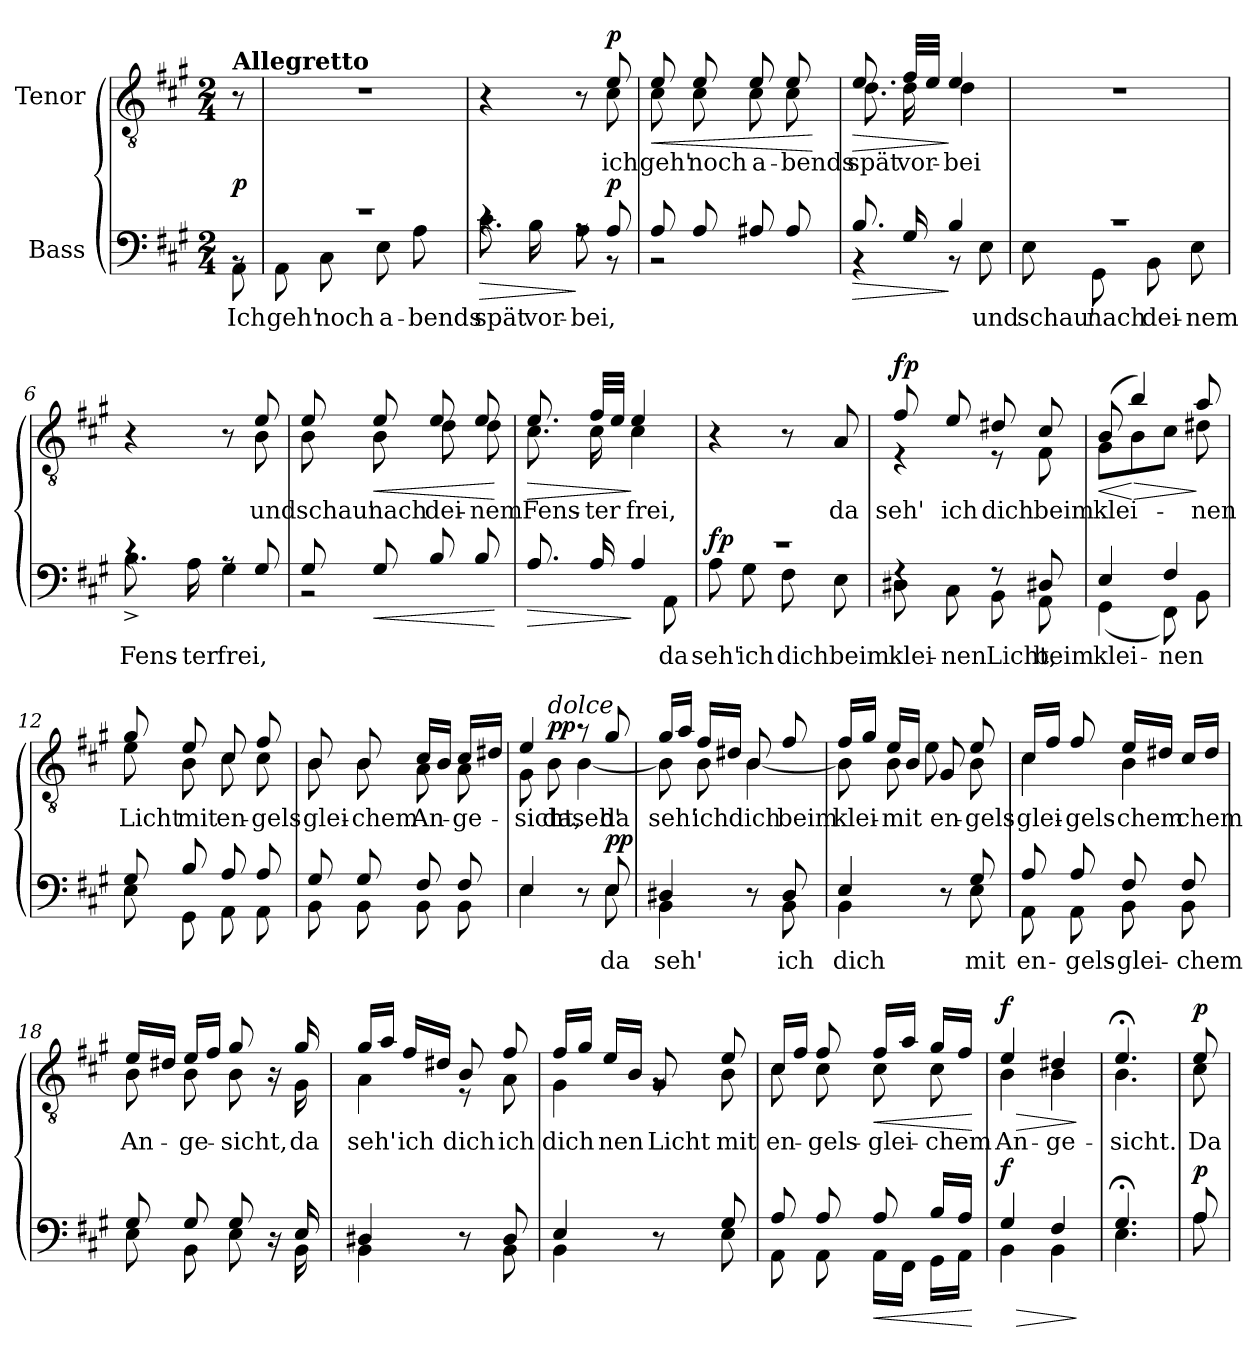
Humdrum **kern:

**kern	**text	**dynam	**kern	**text	**dynam
*part2	*part2	*part2	*part1	*part1	*part1
*staff2	*staff2	*staff2	*staff1	*staff1	*staff1
*I"Bass	*	*	*I"Tenor	*	*
*clefF4	*	*	*clefGv2	*	*
*k[f#c#g#]	*	*	*k[f#c#g#]	*	*
*M2/4	*	*	*M2/4	*	*
=	=	=	=	=	=
*^	*	*	*	*	*
!	!	!	!	!LO:TX:a:B:t=Allegretto	!	!
!	!	!LO:LY:b	!LO:DY:b	!	!	!
8rBB	8AA\	Ich	p	8r	.	.
=1	=1	=1	=1	=1	=1	=1
!	!	!LO:LY:b	!	!	!	!
2r	8AA\	geh'	.	2r	.	.
!	!	!LO:LY:b	!	!	!	!
.	8C#\	noch	.	.	.	.
!	!	!LO:LY:b	!	!	!	!
.	8E\	a-	.	.	.	.
!	!	!LO:LY:b	!	!	!	!
.	8A\	-bends	.	.	.	.
=2	=2	=2	=2	=2	=2	=2
!	!	!LO:LY:b	!LO:HP:b	!	!	!
*	*	*	*	*^	*	*
4rc	8.c#\	spät	>	4r	4ryy	.	.
!	!	!LO:LY:b	!	!	!	!	!
.	16B\	vor-	.	.	.	.	.
!	!	!LO:LY:b	!	!	!	!	!
8rA	8A\	-bei,	]	8r	8ryy	.	.
!	!	!	!LO:DY:a	!	!	!LO:LY:b	!LO:DY:a
8A/	8r	.	p	8e/	8c#\	ich	p
=3	=3	=3	=3	=3	=3	=3	=3
!	!	!	!LO:HP:b	!	!	!LO:LY:b	!LO:HP:b
8A/	2r	.	<	8e/	8c#\	geh'	<
!	!	!	!	!	!	!LO:LY:b	!
8A/	.	.	.	8e/	8c#\	noch	.
!	!	!	!	!	!	!LO:LY:b	!
8A#X/	.	.	.	8e/	8c#\	a-	.
!	!	!	!	!	!	!LO:LY:b	!
8A#/	.	.	.	8e/	8c#\	-bends	.
*v	*v	*	*	*	*	*	*
*	*	*	*v	*v	*	*
.	.	[	.	.	[
=4	=4	=4	=4	=4	=4
!	!	!LO:HP:b	!	!LO:LY:b	!LO:HP:b
*^	*	*	*^	*	*
8.B/	4r	.	>	8.e/	8.d\	spät	>
!	!	!	!	!	!	!LO:LY:b	!
16G#/	.	.	.	32f#/LLL	16d\	vor-	.
.	.	.	.	32e/JJJ	.	.	.
!	!	!	!	!	!	!LO:LY:b	!
4B/	8r	.	]	4e/	4d\	-bei	]
!	!	!LO:LY:b	!	!	!	!	!
.	8E\	und	.	.	.	.	.
*	*	*	*	*v	*v	*	*
!!LO:LB:g=z
=5	=5	=5	=5	=5	=5	=5
!	!	!LO:LY:b	!	!	!	!
2r	8E\	schau'	.	2r	.	.
!	!	!LO:LY:b	!	!	!	!
.	8GG#\	nach	.	.	.	.
!	!	!LO:LY:b	!	!	!	!
.	8BB\	dei-	.	.	.	.
!	!	!LO:LY:b	!	!	!	!
.	8E\	-nem	.	.	.	.
=6	=6	=6	=6	=6	=6	=6
!	!	!LO:LY:b	!	!	!	!
*	*	*	*	*^	*	*
4rc	8.B^\	Fens-	.	4r	4ryy	.	.
!	!	!LO:LY:b	!	!	!	!	!
.	16A\	-ter	.	.	.	.	.
!	!	!LO:LY:b	!	!	!	!	!
8rA	4G#\	frei,	.	8r	8ryy	.	.
!	!	!	!	!	!	!LO:LY:b	!
8G#/	.	.	.	8e/	8B\	und	.
=7	=7	=7	=7	=7	=7	=7	=7
!	!	!	!	!	!	!LO:LY:b	!
8G#/	2r	.	.	8e/	8B\	schau'	.
!	!	!	!LO:HP:b	!	!	!LO:LY:b	!LO:HP:b
8G#/	.	.	<	8e/	8B\	nach	<
!	!	!	!	!	!	!LO:LY:b	!
8B/	.	.	.	8e/	8d\	dei-	.
!	!	!	!	!	!	!LO:LY:b	!
8B/	.	.	.	8e/	8d\	-nem	.
*v	*v	*	*	*	*	*	*
*	*	*	*v	*v	*	*
.	.	[	.	.	[
=8	=8	=8	=8	=8	=8
!	!	!LO:HP:b	!	!LO:LY:b	!LO:HP:b
*^	*	*	*^	*	*
8.A/	4.ryy	.	>	8.e/	8.c#\	Fens-	>
!	!	!	!	!	!	!LO:LY:b	!
16A/	.	.	.	32f#/LLL	16c#\	-ter	.
.	.	.	.	32e/JJJ	.	.	.
!	!	!	!	!	!	!LO:LY:b	!
4A/	.	.	]	4e/	4c#\	frei,	]
!	!	!LO:LY:b	!	!	!	!	!
.	8AA\	da	.	.	.	.	.
=9	=9	=9	=9	=9	=9	=9	=9
!	!	!LO:LY:b	!LO:DY:a	!	!	!	!
2r	8A\	seh'	fp	4r	4ryy	.	.
!	!	!LO:LY:b	!	!	!	!	!
.	8G#\	ich	.	.	.	.	.
!	!	!LO:LY:b	!	!	!	!	!
.	8F#\	dich	.	8r	4ryy	.	.
!	!	!LO:LY:b	!	!	!	!LO:LY:b	!
.	8E\	beim	.	8A/	.	da	.
!!LO:LB:g=z	!!
=10	=10	=10	=10	=10	=10	=10	=10
!	!	!LO:LY:b	!	!	!	!LO:LY:b	!LO:DY:a
4rF	8D#X\	klei-	.	8f#/	4r	seh'	fp
!	!	!LO:LY:b	!	!	!	!LO:LY:b	!
.	8C#\	-nen	.	8e/	.	ich	.
!	!	!LO:LY:b	!	!	!	!LO:LY:b	!
8rF	8BB\	Licht,	.	8d#X/	8r	dich	.
!	!	!LO:LY:b	!	!	!	!LO:LY:b	!
8D#X/	8AA\	beim	.	8c#/	8F#\	beim	.
=11	=11	=11	=11	=11	=11	=11	=11
!	!	!LO:LY:b	!	!	!	!LO:LY:b	!LO:HP:b
4E/	(4GG#\	klei-	.	(8B/	8G#\L	klei-	<
!	!	!	!	!	!	!	!LO:HP:n=1:b
.	.	.	.	4b/)	8B\	.	[ >
!	!	!LO:LY:b	!	!	!	!	!
4F#/	8FF#\)	-nen	.	.	8c#\J	.	.
!	!	!	!	!	!	!LO:LY:b	!
.	8BB\	.	.	8a/	8d#X\	-nen	]
=12	=12	=12	=12	=12	=12	=12	=12
!	!	!	!	!	!	!LO:LY:b	!
8G#/	8E\	.	.	8g#/	8e\	Licht	.
!	!	!	!	!	!	!LO:LY:b	!
8B/	8GG#\	.	.	8e/	8B\	mit	.
!	!	!	!	!	!	!LO:LY:b	!
8A/	8AA\	.	.	8c#/	8c#\	en-	.
!	!	!	!	!	!	!LO:LY:b	!
8A/	8AA\	.	.	8f#/	8c#\	-gels-	.
=13	=13	=13	=13	=13	=13	=13	=13
!	!	!	!	!	!	!LO:LY:b	!
8G#/	8BB\	.	.	8B/	8B\	-glei-	.
!	!	!	!	!	!	!LO:LY:b	!
8G#/	8BB\	.	.	8B/	8B\	-chem	.
!	!	!	!	!	!	!LO:LY:b	!
8F#/	8BB\	.	.	16c#/LL	8A\	An-	.
.	.	.	.	16B/JJ	.	.	.
!	!	!	!	!	!	!LO:LY:b	!
8F#/	8BB\	.	.	16c#/LL	8A\	-ge-	.
.	.	.	.	16d#X/JJ	.	.	.
=14	=14	=14	=14	=14	=14	=14	=14
!	!	!	!	!	!	!LO:LY:b	!
4E/	4E\	.	.	4e/	8G#\	-sicht,	.
!	!	!	!	!	!LO:TX:a:i:t=dolce	!	!
!	!	!	!	!	!	!LO:LY:b	!LO:DY:a
.	.	.	.	.	8B\	da	pp
!	!	!	!	!	!	!LO:LY:b	!
8r	8rFyy	.	.	8r	[4B\	seh'	.
!	!	!LO:LY:b	!LO:DY:a	!	!	!LO:LY:b	!
8E/	8E\	da	pp	8g#/	.	da	.
!!LO:LB:g=z	!!
=15	=15	=15	=15	=15	=15	=15	=15
!	!	!LO:LY:b	!	!	!	!LO:LY:b	!
4D#X/	4BB\	seh'	.	16g#/LL	8B\]	seh'	.
.	.	.	.	16a/JJ	.	.	.
!	!	!	!	!	!	!LO:LY:b	!
!	!	!	!	!	!	!LO:LY:b	!
.	.	.	.	16f#/LL	8B\	ich	.
.	.	.	.	16d#X/JJ	.	.	.
!	!	!	!	!	!	!LO:LY:b	!
!	!	!	!	!	!	!LO:LY:b	!
8r	8ryy	.	.	8B/	[4B\	dich	.
!	!	!LO:LY:b	!	!	!	!LO:LY:b	!
8D#/	8BB\	ich	.	8f#/	.	beim	.
=16	=16	=16	=16	=16	=16	=16	=16
!	!	!LO:LY:b	!	!	!	!LO:LY:b	!
4E/	4BB\	dich	.	16f#/LL	8B\]	klei-	.
.	.	.	.	16g#/JJ	.	.	.
!	!	!	!	!	!	!LO:LY:b	!
!	!	!	!	!	!	!LO:LY:b	!
.	.	.	.	16e/LL	8B\	mit	.
.	.	.	.	16B/JJ	.	.	.
!	!	!	!	!	!	!LO:LY:b	!
!	!	!	!	!	!	!LO:LY:b	!
8r	8ryy	.	.	8G#/	8e\	en-	.
!	!	!LO:LY:b	!	!	!	!LO:LY:b	!
!	!	!	!	!	!	!LO:LY:b	!
8G#/	8E\	mit	.	8e/	8B\	-gels-	.
=17	=17	=17	=17	=17	=17	=17	=17
!	!	!LO:LY:b	!	!	!	!LO:LY:b	!
!	!	!	!	!	!	!LO:LY:b	!
8A/	8AA\	en-	.	16c#/LL	4c#\	-glei-	.
.	.	.	.	16f#/JJ	.	.	.
!	!	!LO:LY:b	!	!	!	!LO:LY:b	!
8A/	8AA\	-gels-	.	8f#/	.	-gels-	.
!	!	!LO:LY:b	!	!	!	!LO:LY:b	!
!	!	!	!	!	!	!LO:LY:b	!
8F#/	8BB\	-glei-	.	16e/LL	4B\	-chem	.
.	.	.	.	16d#X/JJ	.	.	.
!	!	!LO:LY:b	!	!	!	!LO:LY:b	!
8F#/	8BB\	-chem	.	16c#/LL	.	-chem	.
.	.	.	.	16d#/JJ	.	.	.
=18	=18	=18	=18	=18	=18	=18	=18
!	!	!	!	!	!	!LO:LY:b	!
8G#/	8E\	.	.	16e/LL	8B\	An-	.
.	.	.	.	16d#X/JJ	.	.	.
!	!	!	!	!	!	!LO:LY:b	!
8G#/	8BB\	.	.	16e/LL	8B\	-ge-	.
.	.	.	.	16f#/JJ	.	.	.
!	!	!	!	!	!	!LO:LY:b	!
8G#/	8E\	.	.	8g#/	8B\	-sicht,	.
16r	16ryy	.	.	16r	16ryy	.	.
!	!	!	!	!	!	!LO:LY:b	!
!	!	!	!	!	!	!LO:LY:b	!
16E/	16BB\	.	.	16g#/	16G#\	da	.
!!LO:LB:g=z	!!
=19	=19	=19	=19	=19	=19	=19	=19
!	!	!	!	!	!	!LO:LY:b	!
!	!	!	!	!	!	!LO:LY:b	!
4D#X/	4BB\	.	.	16g#/LL	4A\	seh'	.
.	.	.	.	16a/JJ	.	.	.
!	!	!	!	!	!	!LO:LY:b	!
.	.	.	.	16f#/LL	.	ich	.
.	.	.	.	16d#X/JJ	.	.	.
!	!	!	!	!	!	!LO:LY:b	!
8r	8ryy	.	.	8B/	8r	dich	.
!	!	!	!	!	!	!LO:LY:b	!
!	!	!	!	!	!	!LO:LY:b	!
8D#/	8BB\	.	.	8f#/	8A\	ich	.
=20	=20	=20	=20	=20	=20	=20	=20
!	!	!	!	!	!	!LO:LY:b	!
!	!	!	!	!	!	!LO:LY:b	!
4E/	4BB\	.	.	16f#/LL	4G#\	dich	.
.	.	.	.	16g#/JJ	.	.	.
!	!	!	!	!	!	!LO:LY:b	!
.	.	.	.	16e/LL	.	-nen	.
.	.	.	.	16B/JJ	.	.	.
!	!	!	!	!	!	!LO:LY:b	!
8r	8ryy	.	.	8G#/	8rG	Licht	.
!	!	!	!	!	!	!LO:LY:b	!
8G#/	8E\	.	.	8e/	8B\	mit	.
=21	=21	=21	=21	=21	=21	=21	=21
!	!	!	!	!	!	!LO:LY:b	!
8A/	8AA\	.	.	16c#/LL	8c#\	en-	.
.	.	.	.	16f#/JJ	.	.	.
!	!	!	!	!	!	!LO:LY:b	!
8A/	8AA\	.	.	8f#/	8c#\	-gels-	.
!	!	!	!LO:HP:b	!	!	!LO:LY:b	!LO:HP:b
8A/	16AA\LL	.	<	16f#/LL	8c#\	-glei-	<
.	16FF#\JJ	.	.	16a/JJ	.	.	.
!	!	!	!	!	!	!LO:LY:b	!
16B/LL	16GG#\LL	.	.	16g#/LL	8c#\	-chem	.
16A/JJ	16AA\JJ	.	.	16f#/JJ	.	.	.
*v	*v	*	*	*	*	*	*
*	*	*	*v	*v	*	*
.	.	[	.	.	[
=22	=22	=22	=22	=22	=22
!	!	!LO:HP:b	!	!LO:LY:b	!LO:HP:b
*^	*	*	*^	*	*
!	!	!	!LO:DY:n=1:a	!	!	!	!LO:DY:n=1:a
4G#/	4BB\	.	> f	4e/	4B\	An-	> f
!	!	!	!	!	!	!LO:LY:b	!
4F#/	4BB\	.	.	4d#X/	4B\	-ge-	.
*v	*v	*	*	*	*	*	*
*	*	*	*v	*v	*	*
.	.	]	.	.	]
=23	=23	=23	=23	=23	=23
*^	*	*	*	*	*
!	!	!	!	!	!LO:LY:b	!
*	*	*	*	*^	*	*
4.G#;</	4.E\	.	.	4.e;</	4.B\	-sicht.	.
!!LO:PB:g=z	!!
=23X1	=23X1	=23X1	=23X1	=23X1	=23X1	=23X1	=23X1
!	!	!	!LO:DY:a	!	!	!LO:LY:b	!LO:DY:a
8A/	8A\	.	p	8e/	8c#\	Da	p
*v	*v	*	*	*	*	*	*
*	*	*	*v	*v	*	*
=	=	=	=	=	=
*-	*-	*-	*-	*-	*-
